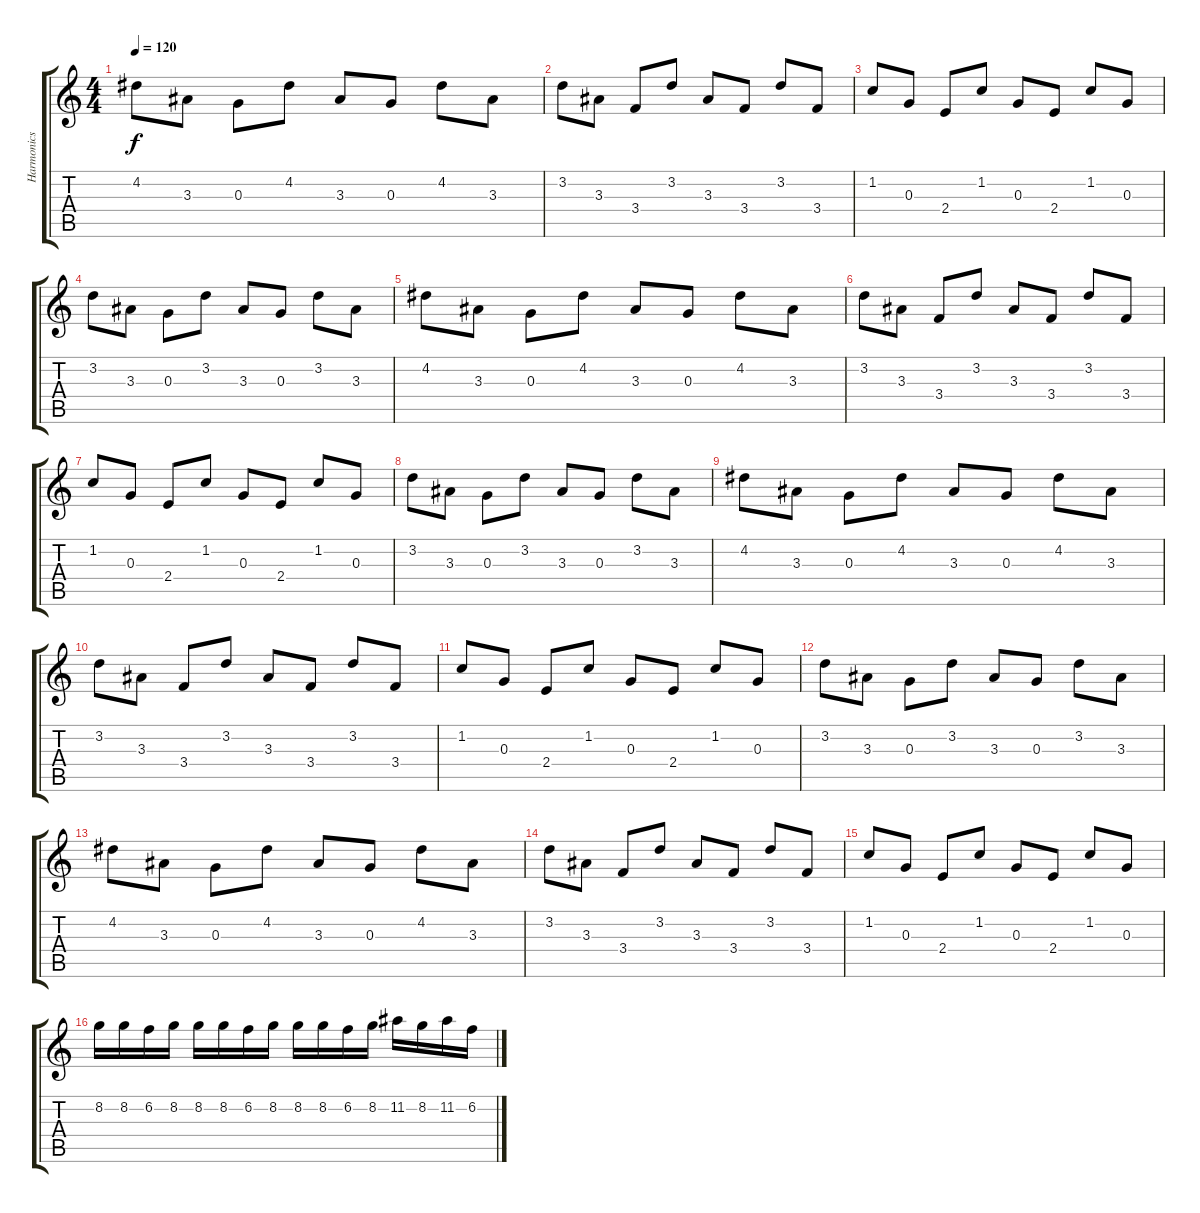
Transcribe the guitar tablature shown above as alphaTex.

\track ("Harmonics guitar" "Harmonics ") {instrument guitarharmonics}
\staff {score tabs}
\tuning (E4 B3 G3 D3 A2 E2) {hide}
\ts (4 4)
\tempo 120
\clef g2
\ks c
4.2.8{dy f} 3.3.8 0.3.8 4.2.8 3.3.8 0.3.8 4.2.8 3.3.8 |
3.2.8 3.3.8 3.4.8 3.2.8 3.3.8 3.4.8 3.2.8 3.4.8 |
1.2.8 0.3.8 2.4.8 1.2.8 0.3.8 2.4.8 1.2.8 0.3.8 |
3.2.8 3.3.8 0.3.8 3.2.8 3.3.8 0.3.8 3.2.8 3.3.8 |
4.2.8 3.3.8 0.3.8 4.2.8 3.3.8 0.3.8 4.2.8 3.3.8 |
3.2.8 3.3.8 3.4.8 3.2.8 3.3.8 3.4.8 3.2.8 3.4.8 |
1.2.8 0.3.8 2.4.8 1.2.8 0.3.8 2.4.8 1.2.8 0.3.8 |
3.2.8 3.3.8 0.3.8 3.2.8 3.3.8 0.3.8 3.2.8 3.3.8 |
4.2.8 3.3.8 0.3.8 4.2.8 3.3.8 0.3.8 4.2.8 3.3.8 |
3.2.8 3.3.8 3.4.8 3.2.8 3.3.8 3.4.8 3.2.8 3.4.8 |
1.2.8 0.3.8 2.4.8 1.2.8 0.3.8 2.4.8 1.2.8 0.3.8 |
3.2.8 3.3.8 0.3.8 3.2.8 3.3.8 0.3.8 3.2.8 3.3.8 |
4.2.8 3.3.8 0.3.8 4.2.8 3.3.8 0.3.8 4.2.8 3.3.8 |
3.2.8 3.3.8 3.4.8 3.2.8 3.3.8 3.4.8 3.2.8 3.4.8 |
1.2.8 0.3.8 2.4.8 1.2.8 0.3.8 2.4.8 1.2.8 0.3.8 |
8.2.16 8.2.16 6.2.16 8.2.16 8.2.16 8.2.16 6.2.16 8.2.16 8.2.16 8.2.16 6.2.16 8.2.16 11.2.16 8.2.16 11.2.16 6.2.16
